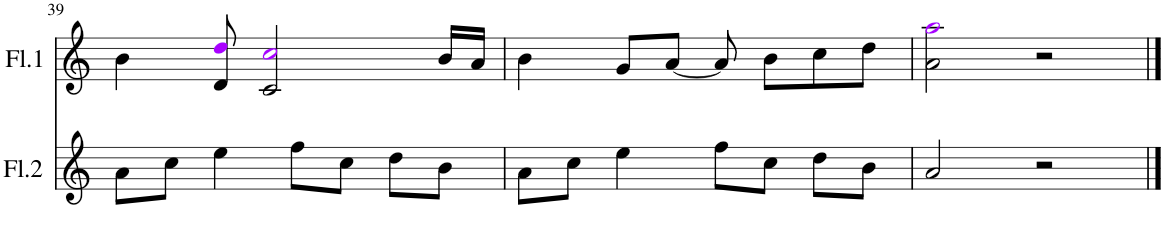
**kern	**kern
*part2	*part1
*staff2	*staff1
*I"Flauta 2	*I"Flauta 1
*I'Fl.2	*I'Fl.1
!!LO:PB:g=z
*clefG2	*clefG2
*k[]	*k[]
*M4/4	*M4/4
=39	=39
8a\L	4b\
8cc\J	.
4ee\	8d/ 8ddi/
.	2c/ 2cci/
8ff\L	.
8cc\J	.
8dd\L	.
8b\J	16b/LL
.	16a/JJ
=40	=40
8a\L	4b\
8cc\J	.
4ee\	8g/L
.	[8a/J
8ff\L	8a/]
8cc\J	8b\L
8dd\L	8cc\
8b\J	8dd\J
=41	=41
2a/	2a\ 2aai\
2r	2r
==	==
*-	*-
